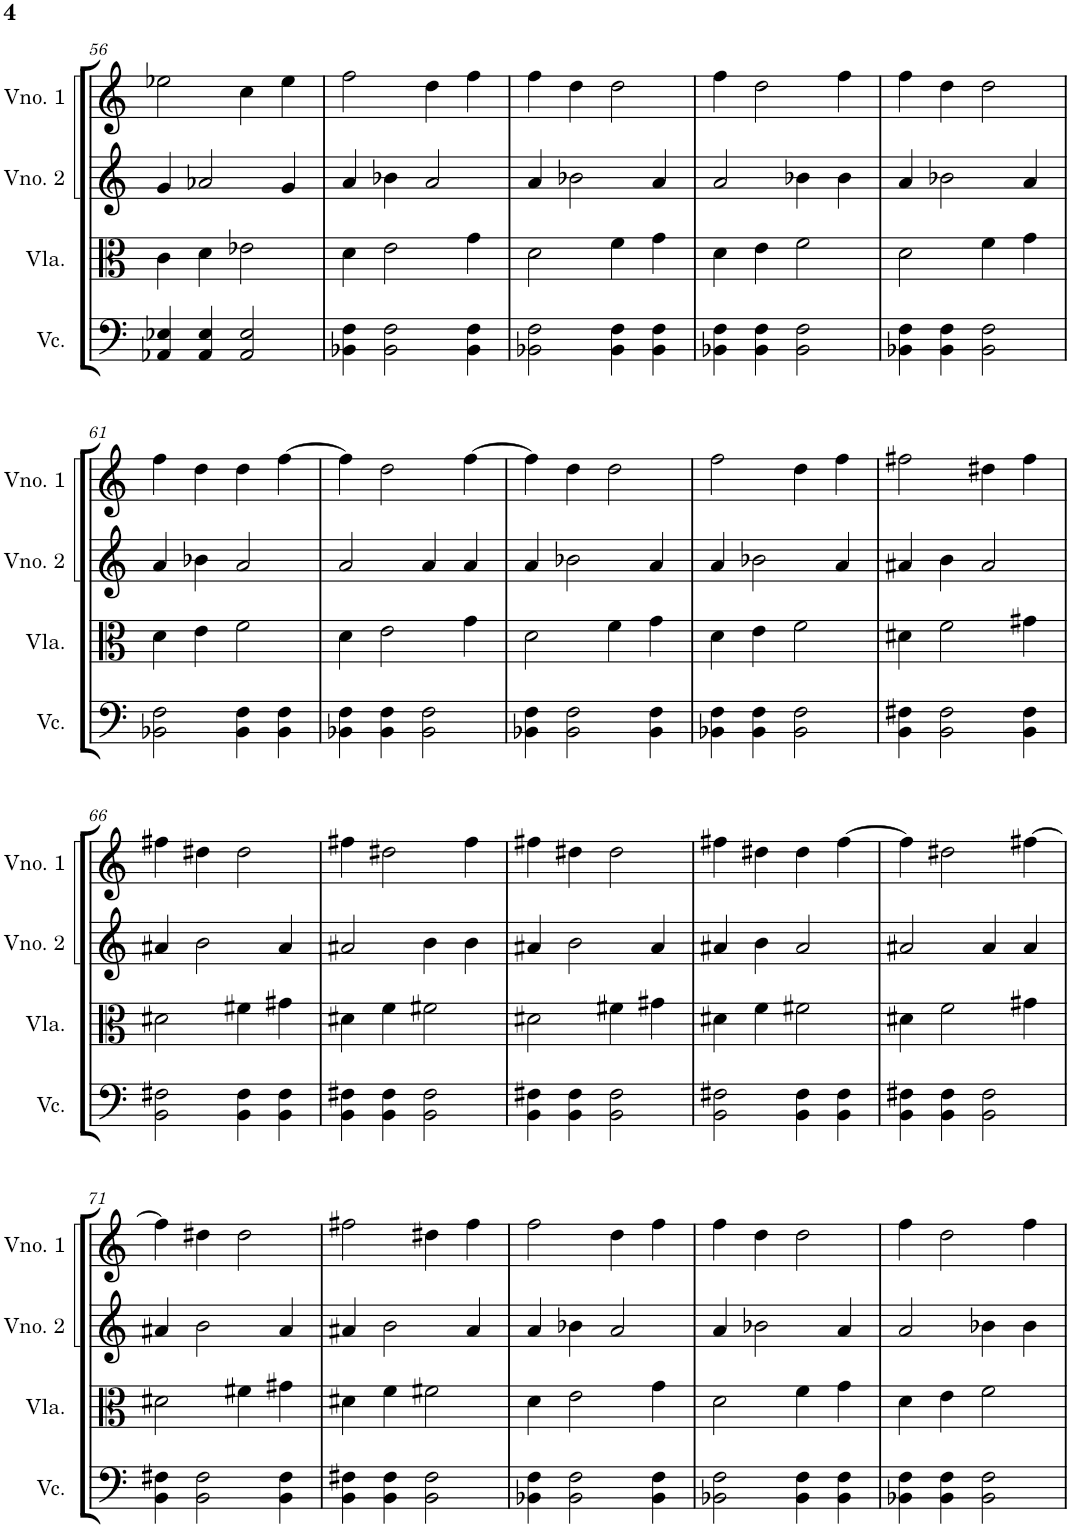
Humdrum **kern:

**kern	**kern	**kern	**kern
*part4	*part3	*part2	*part1
*staff4	*staff3	*staff2	*staff1
*I"Violoncelo	*I"Viola	*I"Violino 2	*I"Violino 1
*I'Vc.	*I'Vla.	*I'Vno. 2	*I'Vno. 1
!!LO:PB:g=z
*clefF4	*clefC3	*clefG2	*clefG2
*k[]	*k[]	*k[]	*k[]
*M4/4	*M4/4	*M4/4	*M4/4
=56	=56	=56	=56
4AA-X/ 4E-X/	4c\	4g/	2ee-X\
4AA-/ 4E-/	4d\	2a-X/	.
2AA-/ 2E-/	2e-X\	.	4cc\
.	.	4g/	4ee-\
=57	=57	=57	=57
4BB-X\ 4F\	4d\	4a/	2ff\
2BB-\ 2F\	2e\	4b-X\	.
.	.	2a/	4dd\
4BB-\ 4F\	4g\	.	4ff\
=58	=58	=58	=58
2BB-X\ 2F\	2d\	4a/	4ff\
.	.	2b-X\	4dd\
4BB-\ 4F\	4f\	.	2dd\
4BB-\ 4F\	4g\	4a/	.
=59	=59	=59	=59
4BB-X\ 4F\	4d\	2a/	4ff\
4BB-\ 4F\	4e\	.	2dd\
2BB-\ 2F\	2f\	4b-X\	.
.	.	4b-\	4ff\
=60	=60	=60	=60
4BB-X\ 4F\	2d\	4a/	4ff\
4BB-\ 4F\	.	2b-X\	4dd\
2BB-\ 2F\	4f\	.	2dd\
.	4g\	4a/	.
!!LO:LB:g=z
=61	=61	=61	=61
2BB-X\ 2F\	4d\	4a/	4ff\
.	4e\	4b-X\	4dd\
4BB-\ 4F\	2f\	2a/	4dd\
4BB-\ 4F\	.	.	[4ff\
=62	=62	=62	=62
4BB-X\ 4F\	4d\	2a/	4ff\]
4BB-\ 4F\	2e\	.	2dd\
2BB-\ 2F\	.	4a/	.
.	4g\	4a/	[4ff\
=63	=63	=63	=63
4BB-X\ 4F\	2d\	4a/	4ff\]
2BB-\ 2F\	.	2b-X\	4dd\
.	4f\	.	2dd\
4BB-\ 4F\	4g\	4a/	.
=64	=64	=64	=64
4BB-X\ 4F\	4d\	4a/	2ff\
4BB-\ 4F\	4e\	2b-X\	.
2BB-\ 2F\	2f\	.	4dd\
.	.	4a/	4ff\
=65	=65	=65	=65
4BB\ 4F#X\	4d#X\	4a#X/	2ff#X\
2BB\ 2F#\	2f\	4b\	.
.	.	2a#/	4dd#X\
4BB\ 4F#\	4g#X\	.	4ff#\
!!LO:LB:g=z
=66	=66	=66	=66
2BB\ 2F#X\	2d#X\	4a#X/	4ff#X\
.	.	2b\	4dd#X\
4BB\ 4F#\	4f#X\	.	2dd#\
4BB\ 4F#\	4g#X\	4a#/	.
=67	=67	=67	=67
4BB\ 4F#X\	4d#X\	2a#X/	4ff#X\
4BB\ 4F#\	4f\	.	2dd#X\
2BB\ 2F#\	2f#X\	4b\	.
.	.	4b\	4ff#\
=68	=68	=68	=68
4BB\ 4F#X\	2d#X\	4a#X/	4ff#X\
4BB\ 4F#\	.	2b\	4dd#X\
2BB\ 2F#\	4f#X\	.	2dd#\
.	4g#X\	4a#/	.
=69	=69	=69	=69
2BB\ 2F#X\	4d#X\	4a#X/	4ff#X\
.	4f\	4b\	4dd#X\
4BB\ 4F#\	2f#X\	2a#/	4dd#\
4BB\ 4F#\	.	.	[4ff#\
=70	=70	=70	=70
4BB\ 4F#X\	4d#X\	2a#X/	4ff#\]
4BB\ 4F#\	2f\	.	2dd#X\
2BB\ 2F#\	.	4a#/	.
.	4g#X\	4a#/	[4ff#X\
!!LO:LB:g=z
=71	=71	=71	=71
4BB\ 4F#X\	2d#X\	4a#X/	4ff#\]
2BB\ 2F#\	.	2b\	4dd#X\
.	4f#X\	.	2dd#\
4BB\ 4F#\	4g#X\	4a#/	.
=72	=72	=72	=72
4BB\ 4F#X\	4d#X\	4a#X/	2ff#X\
4BB\ 4F#\	4f\	2b\	.
2BB\ 2F#\	2f#X\	.	4dd#X\
.	.	4a#/	4ff#\
=73	=73	=73	=73
4BB-X\ 4F\	4d\	4a/	2ff\
2BB-\ 2F\	2e\	4b-X\	.
.	.	2a/	4dd\
4BB-\ 4F\	4g\	.	4ff\
=74	=74	=74	=74
2BB-X\ 2F\	2d\	4a/	4ff\
.	.	2b-X\	4dd\
4BB-\ 4F\	4f\	.	2dd\
4BB-\ 4F\	4g\	4a/	.
=75	=75	=75	=75
4BB-X\ 4F\	4d\	2a/	4ff\
4BB-\ 4F\	4e\	.	2dd\
2BB-\ 2F\	2f\	4b-X\	.
.	.	4b-\	4ff\
=	=	=	=
*-	*-	*-	*-
